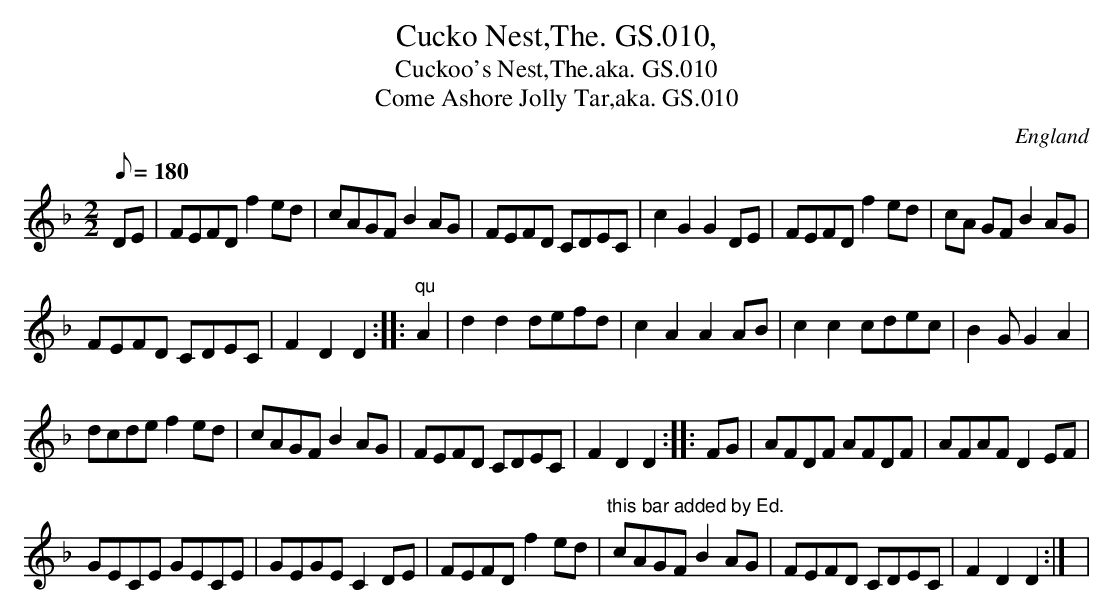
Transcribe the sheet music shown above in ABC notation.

X:1
T:Cucko Nest,The. GS.010,
T:Cuckoo's Nest,The.aka. GS.010
T:Come Ashore Jolly Tar,aka. GS.010
M:2/2
L:1/8
Q:180
O:England
K:D min
DE | FEFD f2 ed | cAGF B2 AG | FEFD CDEC | c2 G2 G2 DE | FEFD f2 ed | cA
GF B2 AG |!
FEFD CDEC | F2 D2D2  :||: "qu"A2 | d2d2 defd | c2 A2 A2 AB |c2c2 cdec |
B2 G
2 G2 A2 |! dcde f2 ed | cAGF B2 AG |
FEFD CDEC | F2D2D2 :||: FG|AFDF AFDF | AFAF D2 EF |! GECE GECE | GEGE
C2DE |
FEFD f2 ed |"this bar added by Ed." cAGF B2 AG | FEFD CDEC | F2 D2 D2 :|
|
